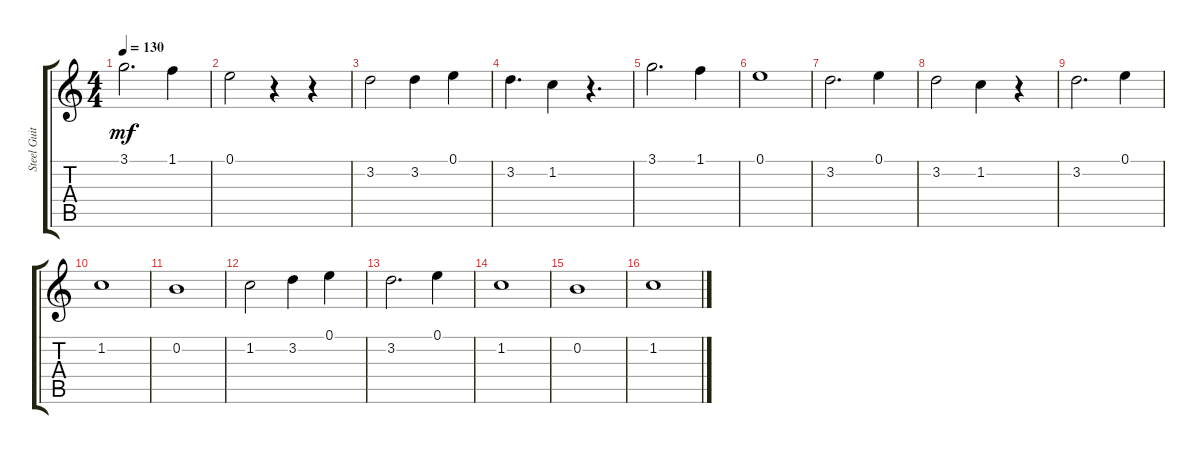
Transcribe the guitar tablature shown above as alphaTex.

\track ("Steel Guitar" "Steel Guit") {instrument acousticguitarsteel}
\staff {score tabs}
\tuning (E4 B3 G3 D3 A2 E2) {hide}
\ts (4 4)
\tempo 130
\clef g2
\ks c
3.1.2{d dy mf} 1.1.4 |
0.1.2 r.4 r.4 |
3.2.2 3.2.4 0.1.4 |
3.2.4{d} 1.2.4 r.4{d} |
3.1.2{d} 1.1.4 |
0.1.1 |
3.2.2{d} 0.1.4 |
3.2.2 1.2.4 r.4 |
3.2.2{d} 0.1.4 |
1.2.1 |
0.2.1 |
1.2.2 3.2.4 0.1.4 |
3.2.2{d} 0.1.4 |
1.2.1 |
0.2.1 |
1.2.1
